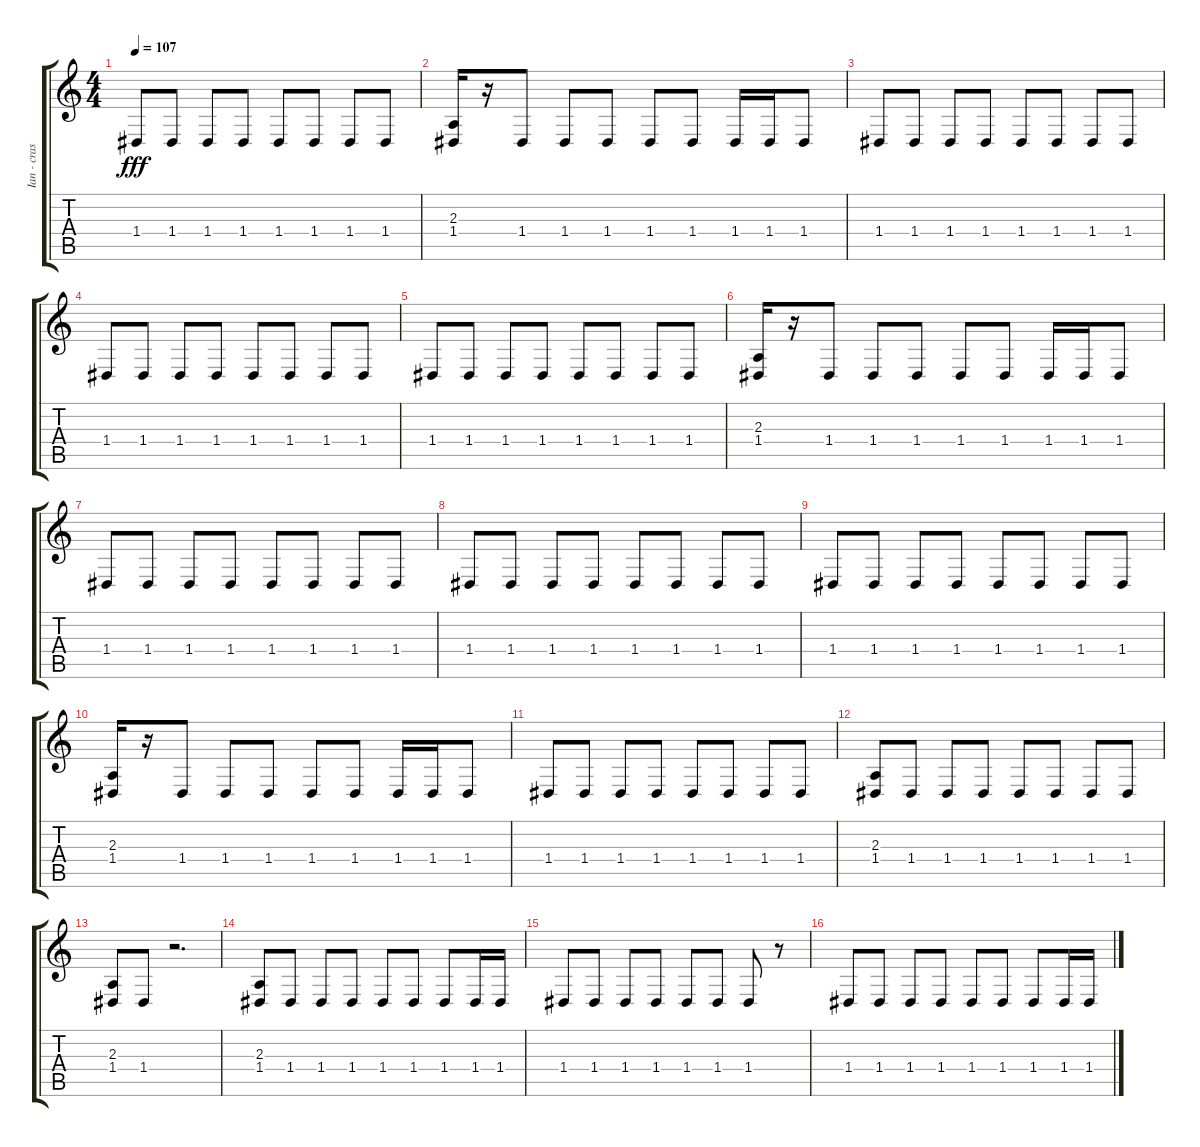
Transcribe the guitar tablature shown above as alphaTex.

\track ("Ian - crash/ride cymbal" "Ian - cras") {instrument acousticgrandpiano}
\staff {score tabs}
\tuning (E4 B3 G3 D3 A2 E2) {hide}
\ts (4 4)
\tempo 107
\clef g2
\ks c
1.4.8{dy fff} 1.4.8 1.4.8 1.4.8 1.4.8 1.4.8 1.4.8 1.4.8 |
(2.3 1.4).16 r.16 1.4.8 1.4.8 1.4.8 1.4.8 1.4.8 1.4.16 1.4.16 1.4.8 |
1.4.8 1.4.8 1.4.8 1.4.8 1.4.8 1.4.8 1.4.8 1.4.8 |
1.4.8 1.4.8 1.4.8 1.4.8 1.4.8 1.4.8 1.4.8 1.4.8 |
1.4.8 1.4.8 1.4.8 1.4.8 1.4.8 1.4.8 1.4.8 1.4.8 |
(2.3 1.4).16 r.16 1.4.8 1.4.8 1.4.8 1.4.8 1.4.8 1.4.16 1.4.16 1.4.8 |
1.4.8 1.4.8 1.4.8 1.4.8 1.4.8 1.4.8 1.4.8 1.4.8 |
1.4.8 1.4.8 1.4.8 1.4.8 1.4.8 1.4.8 1.4.8 1.4.8 |
1.4.8 1.4.8 1.4.8 1.4.8 1.4.8 1.4.8 1.4.8 1.4.8 |
(2.3 1.4).16 r.16 1.4.8 1.4.8 1.4.8 1.4.8 1.4.8 1.4.16 1.4.16 1.4.8 |
1.4.8 1.4.8 1.4.8 1.4.8 1.4.8 1.4.8 1.4.8 1.4.8 |
(2.3 1.4).8 1.4.8 1.4.8 1.4.8 1.4.8 1.4.8 1.4.8 1.4.8 |
(2.3 1.4).8 1.4.8 r.2{d} |
(2.3 1.4).8 1.4.8 1.4.8 1.4.8 1.4.8 1.4.8 1.4.8 1.4.16 1.4.16 |
1.4.8 1.4.8 1.4.8 1.4.8 1.4.8 1.4.8 1.4.8 r.8 |
1.4.8 1.4.8 1.4.8 1.4.8 1.4.8 1.4.8 1.4.8 1.4.16 1.4.16
